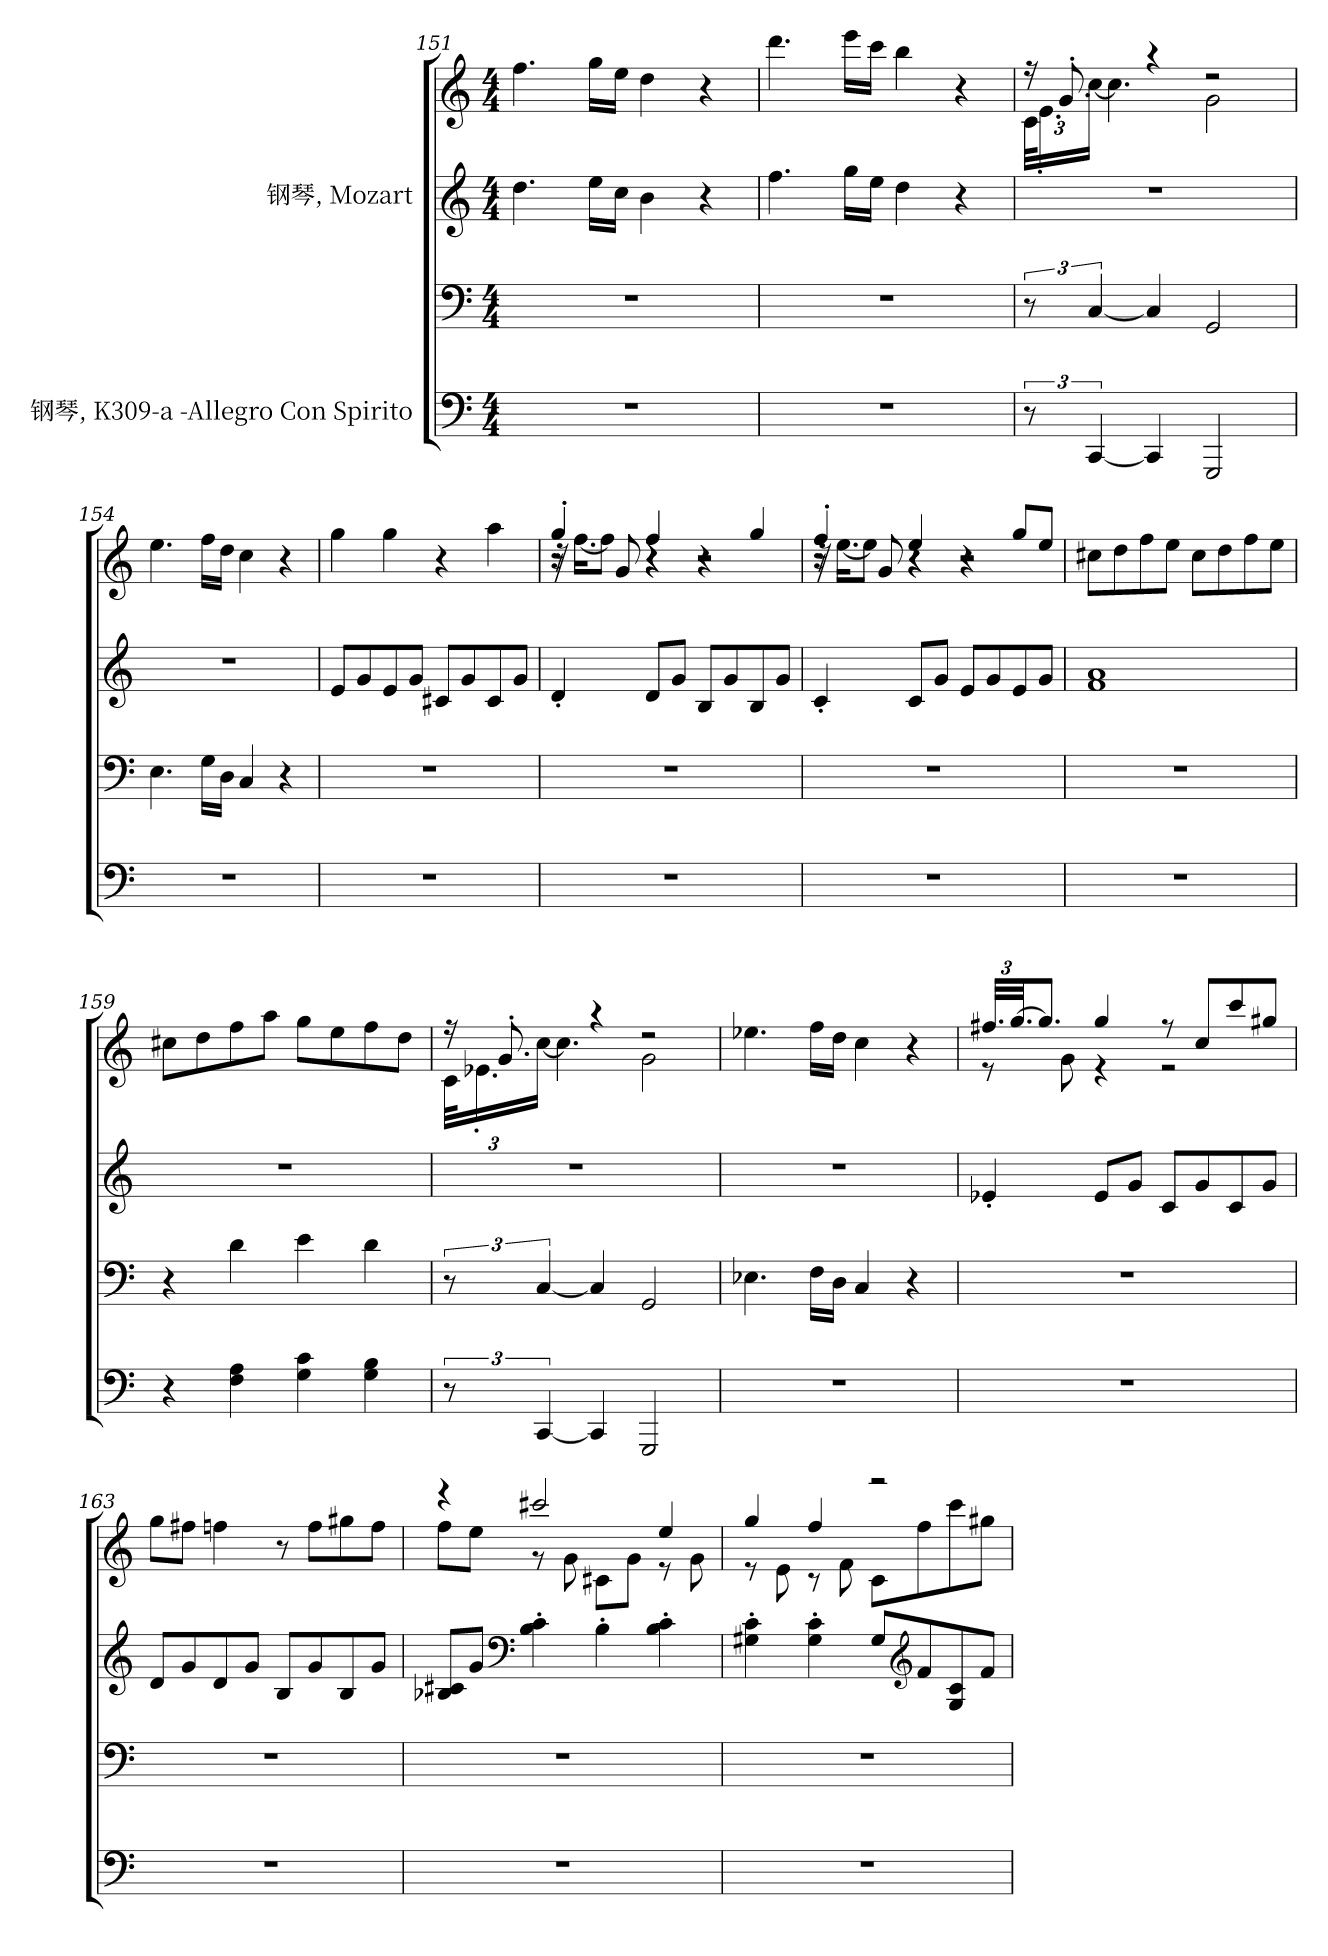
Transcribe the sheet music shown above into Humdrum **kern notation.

**kern	**kern	**kern	**kern
*part2	*part2	*part1	*part1
*staff4	*staff3	*staff2	*staff1
*I"钢琴, K309-a -Allegro Con Spirito	*	*I"钢琴, Mozart	*
*clefF4	*clefF4	*clefG2	*clefG2
*k[]	*k[]	*k[]	*k[]
*M4/4	*M4/4	*M4/4	*M4/4
=151	=151	=151	=151
1r	1r	4.dd\	4.ff\
.	.	16ee\LL	16gg\LL
.	.	16cc\JJ	16ee\JJ
.	.	4b\	4dd\
.	.	4r	4r
=152	=152	=152	=152
1r	1r	4.ff\	4.ddd\
.	.	16gg\LL	16eee\LL
.	.	16ee\JJ	16ccc\JJ
.	.	4dd\	4bb\
.	.	4r	4r
!!LO:LB:g=z
=153	=153	=153	=153
*	*	*	*^
*	*	*	*	*Xbrackettup
12r	12r	1r	16r	48c\KLL
.	.	.	.	24.e'\
.	.	.	8.g'/	.
[6CC/	[6C/	.	.	[24cc\JJ
.	.	.	.	4.cc\]
4CC/]	4C/]	.	4r	.
2GGG/	2GG/	.	2r	2g\
*	*	*	*v	*v
=154	=154	=154	=154
1r	4.E\	1r	4.ee\
.	16G\LL	.	16ff\LL
.	16D\JJ	.	16dd\JJ
.	4C/	.	4cc\
.	4r	.	4r
=155	=155	=155	=155
1r	1r	8e/L	4gg\
.	.	8g/	.
.	.	8e/	4gg\
.	.	8g/J	.
.	.	8c#X/L	4r
.	.	8g/	.
.	.	8c#/	4aa\
.	.	8g/J	.
=156	=156	=156	=156
*	*	*	*^
*	*	*	*	*^
1r	1r	4d'/	4gg'/	32r	8r
.	.	.	.	[16.ff\KL	.
.	.	.	.	8ff\J]	8g/
.	.	8d/L	4r	4r	4ff/
.	.	8g/J	.	.	.
.	.	8B/L	2r	2r	4r
.	.	8g/	.	.	.
.	.	8B/	.	.	4gg/
.	.	8g/J	.	.	.
!!LO:LB:g=z	!!	!!
=157	=157	=157	=157	=157	=157
1r	1r	4c'/	4ff'/	32r	8r
.	.	.	.	[16.ee\KL	.
.	.	.	.	8ee\J]	8g/
.	.	8c/L	4r	4r	4ee/
.	.	8g/J	.	.	.
.	.	8e/L	2r	2r	4r
.	.	8g/	.	.	.
.	.	8e/	.	.	8gg/L
.	.	8g/J	.	.	8ee/J
*	*	*	*v	*v	*v
=158	=158	=158	=158
1r	1r	1f 1a	8cc#X\L
.	.	.	8dd\
.	.	.	8ff\
.	.	.	8ee\J
.	.	.	8cc#\L
.	.	.	8dd\
.	.	.	8ff\
.	.	.	8ee\J
=159	=159	=159	=159
4r	4r	1r	8cc#X\L
.	.	.	8dd\
4F\ 4A\	4d\	.	8ff\
.	.	.	8aa\J
4G\ 4c\	4e\	.	8gg\L
.	.	.	8ee\
4G\ 4B\	4d\	.	8ff\
.	.	.	8dd\J
=160	=160	=160	=160
*	*	*	*^
12r	12r	1r	16r	48c\KLL
.	.	.	.	24.e-X'\
.	.	.	8.g'/	.
[6CC/	[6C/	.	.	[24cc\JJ
.	.	.	.	4.cc\]
4CC/]	4C/]	.	4r	.
2GGG/	2GG/	.	2r	2g\
*	*	*	*v	*v
!!LO:PB:g=z
=161	=161	=161	=161
1r	4.E-X\	1r	4.ee-X\
.	16F\LL	.	16ff\LL
.	16D\JJ	.	16dd\JJ
.	4C/	.	4cc\
.	4r	.	4r
=162	=162	=162	=162
*	*	*	*^
1r	1r	4e-X'/	48.ff#X/LLL	8r
.	.	.	[48.gg/JJ	.
.	.	.	8.gg/J]	.
.	.	.	.	8g\
.	.	8e-/L	4gg/	4r
.	.	8g/J	.	.
.	.	8c/L	8r	2r
.	.	8g/	8cc/L	.
.	.	8c/	8ccc/	.
.	.	8g/J	8gg#X/J	.
*	*	*	*v	*v
=163	=163	=163	=163
1r	1r	8d/L	8gg\L
.	.	8g/	8ff#X\J
.	.	8d/	4ffn\
.	.	8g/J	.
.	.	8B/L	8r
.	.	8g/	8ff\L
.	.	8B/	8gg#X\
.	.	8g/J	8ff\J
!!LO:LB:g=z
=164	=164	=164	=164
*	*	*	*^
1r	1r	8B-X/ 8c#X/L	4r	8ff\L
.	.	8g/J	.	8ee\J
*	*	*clefF4	*	*
.	.	4B-\' 4c#\'	2ccc#X/	8r
.	.	.	.	8g\
.	.	4B-'\	.	8c#X\L
.	.	.	.	8g\J
.	.	4B-\' 4c#\'	4ee/	8r
.	.	.	.	8g\
=165	=165	=165	=165	=165
1r	1r	4G#X\' 4c\'	4gg/	8r
.	.	.	.	8e\
.	.	4G#\' 4c\'	4ff/	8r
.	.	.	.	8f\
.	.	8G#/L	2r	8c\L
*	*	*clefG2	*	*
.	.	8f/	.	8ff\
.	.	8G#/ 8c/	.	8ccc\
.	.	8f/J	.	8gg#X\J
*	*	*	*v	*v
=	=	=	=
*-	*-	*-	*-
